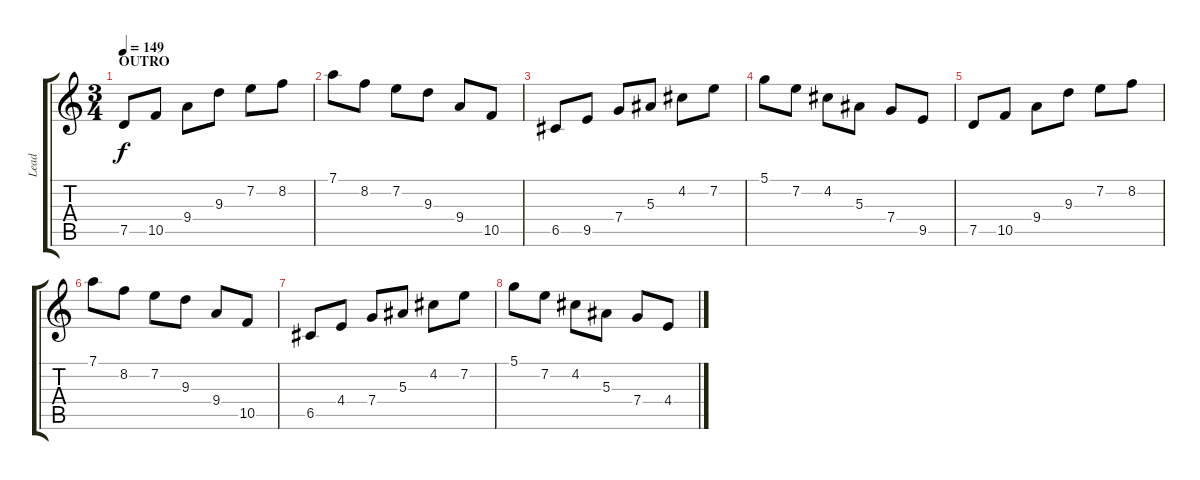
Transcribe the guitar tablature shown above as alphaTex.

\track ("Lead" "Lead") {instrument distortionguitar}
\staff {score tabs}
\tuning (D4 A3 F3 C3 G2 C2) {hide}
\ts (3 4)
\section ("" "OUTRO")
\tempo 149
\clef g2
\ks c
7.5.8{dy f} 10.5.8 9.4.8 9.3.8 7.2.8 8.2.8 |
7.1.8 8.2.8 7.2.8 9.3.8 9.4.8 10.5.8 |
6.5.8 9.5.8 7.4.8 5.3.8 4.2.8 7.2.8 |
5.1.8 7.2.8 4.2.8 5.3.8 7.4.8 9.5.8 |
7.5.8 10.5.8 9.4.8 9.3.8 7.2.8 8.2.8 |
7.1.8 8.2.8 7.2.8 9.3.8 9.4.8 10.5.8 |
6.5.8 4.4.8 7.4.8 5.3.8 4.2.8 7.2.8 |
5.1.8 7.2.8 4.2.8 5.3.8 7.4.8 4.4.8
